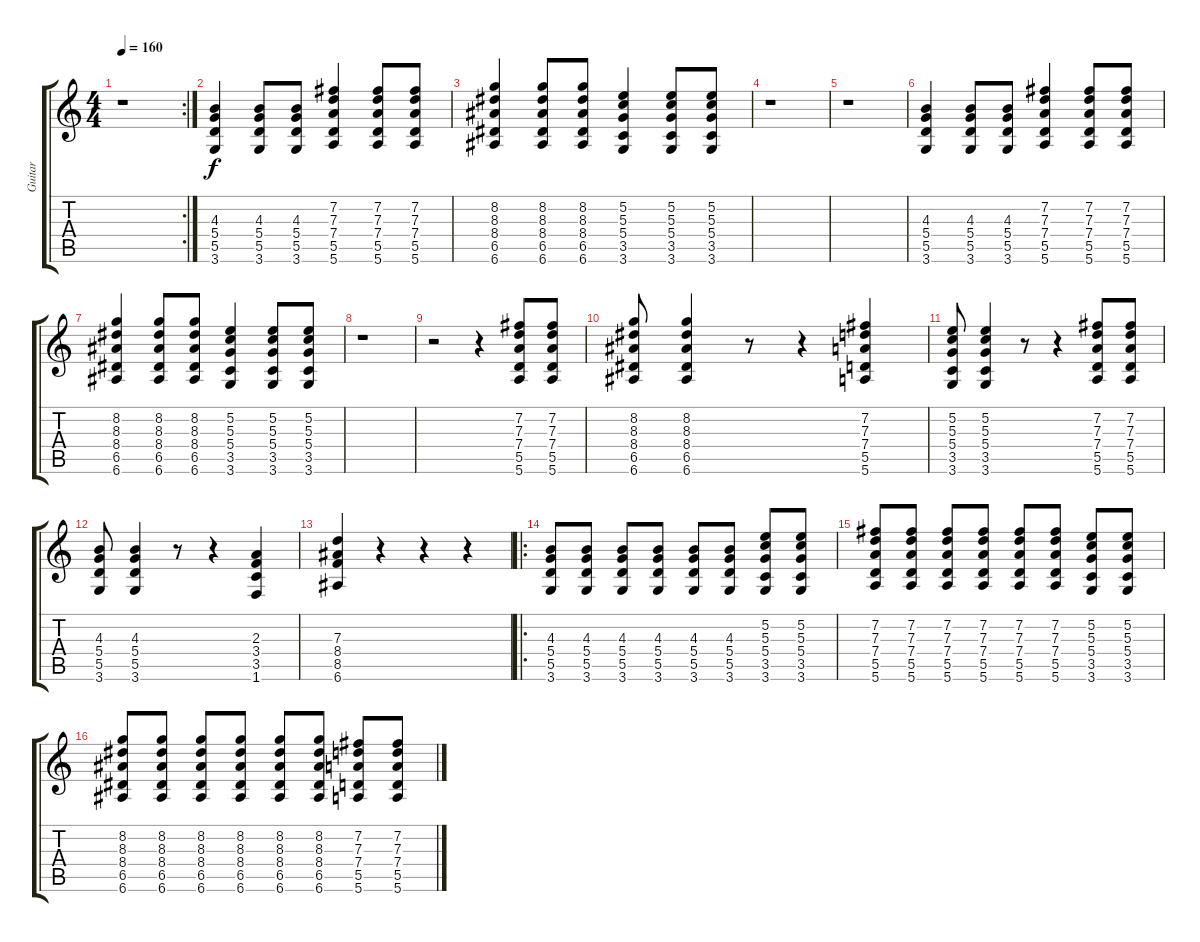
\track ("Guitar" "Guitar") {instrument distortionguitar}
\staff {score tabs}
\tuning (E4 B3 G3 D3 A2 E2) {hide}
\rc 2
\ts (4 4)
\tempo 160
\clef g2
\ks c
r.1{dy f} |
(4.3 5.4 5.5 3.6).4 (4.3 5.4 5.5 3.6).8 (4.3 5.4 5.5 3.6).8 (7.2 7.3 7.4 5.5 5.6).4 (7.2 7.3 7.4 5.5 5.6).8 (7.2 7.3 7.4 5.5 5.6).8 |
(8.2 8.3 8.4 6.5 6.6).4 (8.2 8.3 8.4 6.5 6.6).8 (8.2 8.3 8.4 6.5 6.6).8 (5.2 5.3 5.4 3.5 3.6).4 (5.2 5.3 5.4 3.5 3.6).8 (5.2 5.3 5.4 3.5 3.6).8 |
r.1 |
r.1 |
(4.3 5.4 5.5 3.6).4 (4.3 5.4 5.5 3.6).8 (4.3 5.4 5.5 3.6).8 (7.2 7.3 7.4 5.5 5.6).4 (7.2 7.3 7.4 5.5 5.6).8 (7.2 7.3 7.4 5.5 5.6).8 |
(8.2 8.3 8.4 6.5 6.6).4 (8.2 8.3 8.4 6.5 6.6).8 (8.2 8.3 8.4 6.5 6.6).8 (5.2 5.3 5.4 3.5 3.6).4 (5.2 5.3 5.4 3.5 3.6).8 (5.2 5.3 5.4 3.5 3.6).8 |
r.1 |
r.2 r.4 (7.2 7.3 7.4 5.5 5.6).8 (7.2 7.3 7.4 5.5 5.6).8 |
(8.2 8.3 8.4 6.5 6.6).8 (8.2 8.3 8.4 6.5 6.6).4 r.8 r.4 (7.2 7.3 7.4 5.5 5.6).4 |
(5.2 5.3 5.4 3.5 3.6).8 (5.2 5.3 5.4 3.5 3.6).4 r.8 r.4 (7.2 7.3 7.4 5.5 5.6).8 (7.2 7.3 7.4 5.5 5.6).8 |
(4.3 5.4 5.5 3.6).8 (4.3 5.4 5.5 3.6).4 r.8 r.4 (2.3 3.4 3.5 1.6).4 |
(7.3 8.4 8.5 6.6).4 r.4 r.4 r.4 |
\ro
(4.3 5.4 5.5 3.6).8 (4.3 5.4 5.5 3.6).8 (4.3 5.4 5.5 3.6).8 (4.3 5.4 5.5 3.6).8 (4.3 5.4 5.5 3.6).8 (4.3 5.4 5.5 3.6).8 (5.2 5.3 5.4 3.5 3.6).8 (5.2 5.3 5.4 3.5 3.6).8 |
(7.2 7.3 7.4 5.5 5.6).8 (7.2 7.3 7.4 5.5 5.6).8 (7.2 7.3 7.4 5.5 5.6).8 (7.2 7.3 7.4 5.5 5.6).8 (7.2 7.3 7.4 5.5 5.6).8 (7.2 7.3 7.4 5.5 5.6).8 (5.2 5.3 5.4 3.5 3.6).8 (5.2 5.3 5.4 3.5 3.6).8 |
(8.2 8.3 8.4 6.5 6.6).8 (8.2 8.3 8.4 6.5 6.6).8 (8.2 8.3 8.4 6.5 6.6).8 (8.2 8.3 8.4 6.5 6.6).8 (8.2 8.3 8.4 6.5 6.6).8 (8.2 8.3 8.4 6.5 6.6).8 (7.2 7.3 7.4 5.5 5.6).8 (7.2 7.3 7.4 5.5 5.6).8
